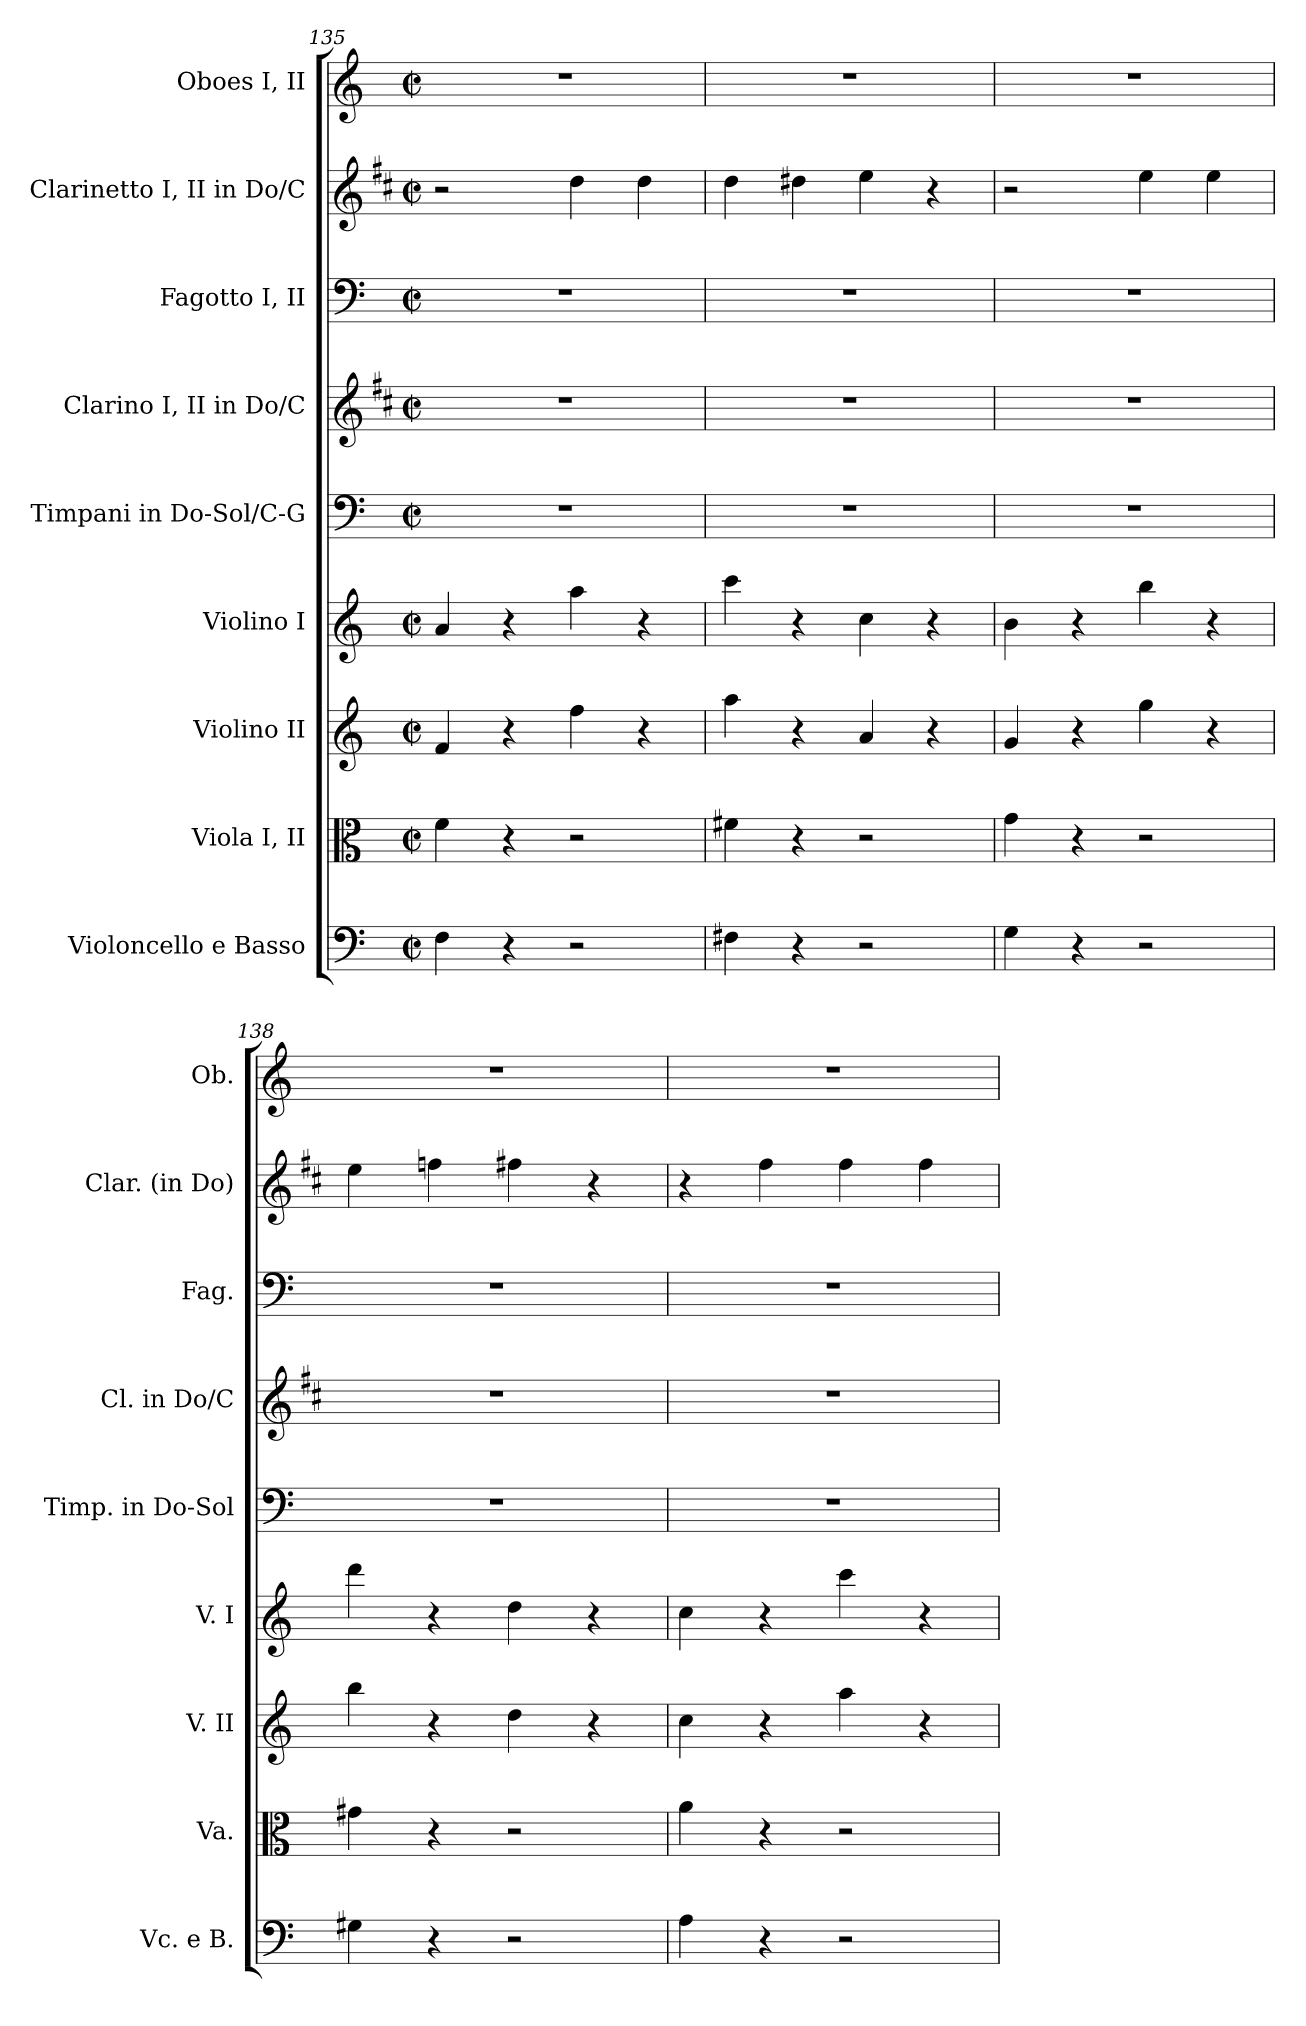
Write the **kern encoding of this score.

**kern	**kern	**kern	**kern	**kern	**kern	**kern	**kern	**kern
*part9	*part8	*part7	*part6	*part5	*part4	*part3	*part2	*part1
*staff9	*staff8	*staff7	*staff6	*staff5	*staff4	*staff3	*staff2	*staff1
*I"Violoncello e Basso	*I"Viola I, II	*I"Violino II	*I"Violino I	*I"Timpani in Do-Sol/C-G	*I"Clarino I, II in Do/C	*I"Fagotto I, II	*I"Clarinetto I, II in Do/C	*I"Oboes I, II
*I'Vc. e B.	*I'Va.	*I'V. II	*I'V. I	*I'Timp. in Do-Sol	*I'Cl. in Do/C	*I'Fag.	*I'Clar. (in Do)	*I'Ob.
*clefF4	*clefC3	*clefG2	*clefG2	*clefF4	*clefG2	*clefF4	*clefG2	*clefG2
*	*	*	*	*	*ITrd1c2	*	*ITrd1c2	*
*k[]	*k[]	*k[]	*k[]	*k[]	*k[]	*k[]	*k[]	*k[]
*M2/2	*M2/2	*M2/2	*M2/2	*M2/2	*M2/2	*M2/2	*M2/2	*M2/2
*met(c|)	*met(c|)	*met(c|)	*met(c|)	*met(c|)	*met(c|)	*met(c|)	*met(c|)	*met(c|)
=135	=135	=135	=135	=135	=135	=135	=135	=135
4Fi\	4fi\	4fi/	4aj/	1r	1r	1r	2r	1r
4r	4r	4r	4r	.	.	.	.	.
2r	2r	4ff\	4aa\	.	.	.	4cc\	.
.	.	4r	4r	.	.	.	4cc\	.
=136	=136	=136	=136	=136	=136	=136	=136	=136
4F#Xi\	4f#Xi\	4aaj\	4cccZ\	1r	1r	1r	4ccZ\	1r
4r	4r	4r	4r	.	.	.	4cc#X\	.
2r	2r	4a/	4cc\	.	.	.	4dd\	.
.	.	4r	4r	.	.	.	4r	.
=137	=137	=137	=137	=137	=137	=137	=137	=137
4Gi\	4gi\	4gi/	4bj\	1r	1r	1r	2r	1r
4r	4r	4r	4r	.	.	.	.	.
2r	2r	4gg\	4bb\	.	.	.	4dd\	.
.	.	4r	4r	.	.	.	4dd\	.
=138	=138	=138	=138	=138	=138	=138	=138	=138
4G#Xi\	4g#Xi\	4bbj\	4dddZ\	1r	1r	1r	4ddZ\	1r
4r	4r	4r	4r	.	.	.	4ee-X\	.
2r	2r	4dd\	4dd\	.	.	.	4een\	.
.	.	4r	4r	.	.	.	4r	.
=139	=139	=139	=139	=139	=139	=139	=139	=139
4Ai\	4ai\	4ccj\	4ccj\	1r	1r	1r	4r	1r
4r	4r	4r	4r	.	.	.	4ee\	.
2r	2r	4aa\	4ccc\	.	.	.	4ee\	.
.	.	4r	4r	.	.	.	4ee\	.
=	=	=	=	=	=	=	=	=
*-	*-	*-	*-	*-	*-	*-	*-	*-
